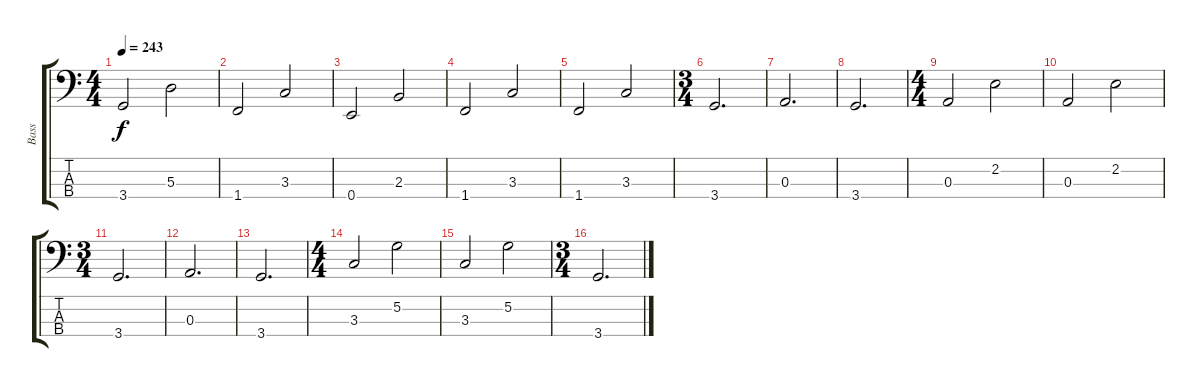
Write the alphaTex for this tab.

\track ("Bass" "Bass") {instrument electricbassfinger}
\staff {score tabs}
\tuning (G2 D2 A1 E1) {hide}
\ts (4 4)
\tempo 243
\clef f4
\ks c
3.4.2{dy f} 5.3.2 |
1.4.2 3.3.2 |
0.4.2 2.3.2 |
1.4.2 3.3.2 |
1.4.2 3.3.2 |
\ts (3 4)
3.4.2{d} |
0.3.2{d} |
3.4.2{d} |
\ts (4 4)
0.3.2 2.2.2 |
0.3.2 2.2.2 |
\ts (3 4)
3.4.2{d} |
0.3.2{d} |
3.4.2{d} |
\ts (4 4)
3.3.2 5.2.2 |
3.3.2 5.2.2 |
\ts (3 4)
3.4.2{d}
